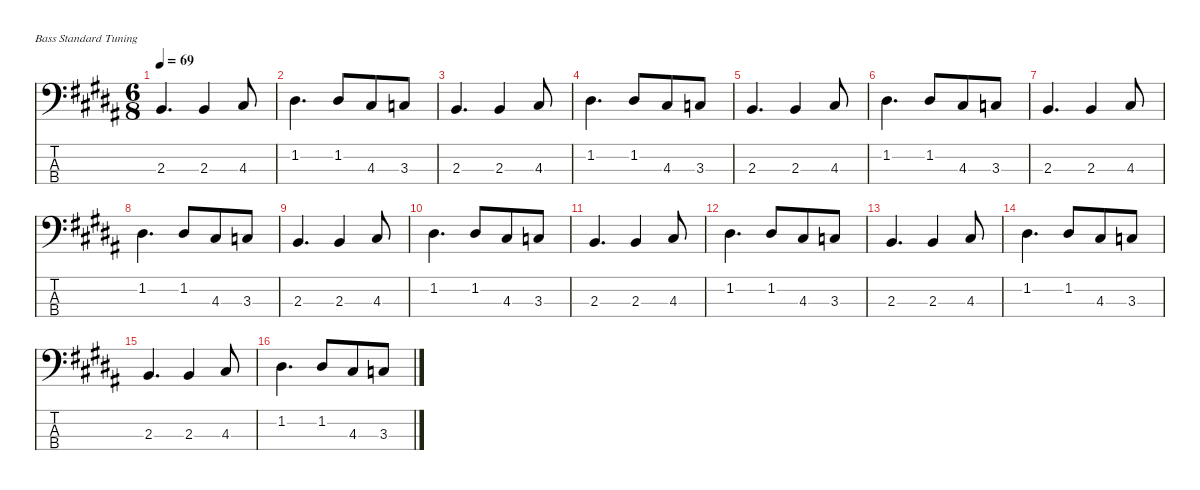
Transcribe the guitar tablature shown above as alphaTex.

\defaultSystemsLayout 4
\hideDynamics
\bracketExtendMode nobrackets
\singleTrackTrackNamePolicy hidden
\multiTrackTrackNamePolicy hidden
\firstSystemTrackNameMode fullname
\firstSystemTrackNameOrientation horizontal
\otherSystemsTrackNameOrientation horizontal
\track ("Bass" "el.bs.") {instrument electricbasspick}
\staff {score tabs}
\tuning (G2 D2 A1 E1)
\ts (6 8)
\tempo 69
\clef f4
\ks b
2.3{acc forcenatural}.4{d dy fff beam Up} 2.3{acc forcenatural}.4{beam Up} 4.3{acc #}.8{beam Up} |
1.2{acc #}.4{d beam Down} 1.2{acc #}.8{beam Up} 4.3{acc #}.8{beam Up} 3.3{acc forcenatural}.8{beam Up} |
2.3{acc forcenatural}.4{d beam Up} 2.3{acc forcenatural}.4{beam Up} 4.3{acc #}.8{beam Up} |
1.2{acc #}.4{d beam Down} 1.2{acc #}.8{beam Up} 4.3{acc #}.8{beam Up} 3.3{acc forcenatural}.8{beam Up} |
2.3{acc forcenatural}.4{d beam Up} 2.3{acc forcenatural}.4{beam Up} 4.3{acc #}.8{beam Up} |
1.2{acc #}.4{d beam Down} 1.2{acc #}.8{beam Up} 4.3{acc #}.8{beam Up} 3.3{acc forcenatural}.8{beam Up} |
2.3{acc forcenatural}.4{d beam Up} 2.3{acc forcenatural}.4{beam Up} 4.3{acc #}.8{beam Up} |
1.2{acc #}.4{d beam Down} 1.2{acc #}.8{beam Up} 4.3{acc #}.8{beam Up} 3.3{acc forcenatural}.8{beam Up} |
2.3{acc forcenatural}.4{d beam Up} 2.3{acc forcenatural}.4{beam Up} 4.3{acc #}.8{beam Up} |
1.2{acc #}.4{d beam Down} 1.2{acc #}.8{beam Up} 4.3{acc #}.8{beam Up} 3.3{acc forcenatural}.8{beam Up} |
2.3{acc forcenatural}.4{d beam Up} 2.3{acc forcenatural}.4{beam Up} 4.3{acc #}.8{beam Up} |
1.2{acc #}.4{d beam Down} 1.2{acc #}.8{beam Up} 4.3{acc #}.8{beam Up} 3.3{acc forcenatural}.8{beam Up} |
2.3{acc forcenatural}.4{d beam Up} 2.3{acc forcenatural}.4{beam Up} 4.3{acc #}.8{beam Up} |
1.2{acc #}.4{d beam Down} 1.2{acc #}.8{beam Up} 4.3{acc #}.8{beam Up} 3.3{acc forcenatural}.8{beam Up} |
2.3{acc forcenatural}.4{d beam Up} 2.3{acc forcenatural}.4{beam Up} 4.3{acc #}.8{beam Up} |
1.2{acc #}.4{d beam Down} 1.2{acc #}.8{beam Up} 4.3{acc #}.8{beam Up} 3.3{acc forcenatural}.8{beam Up}
